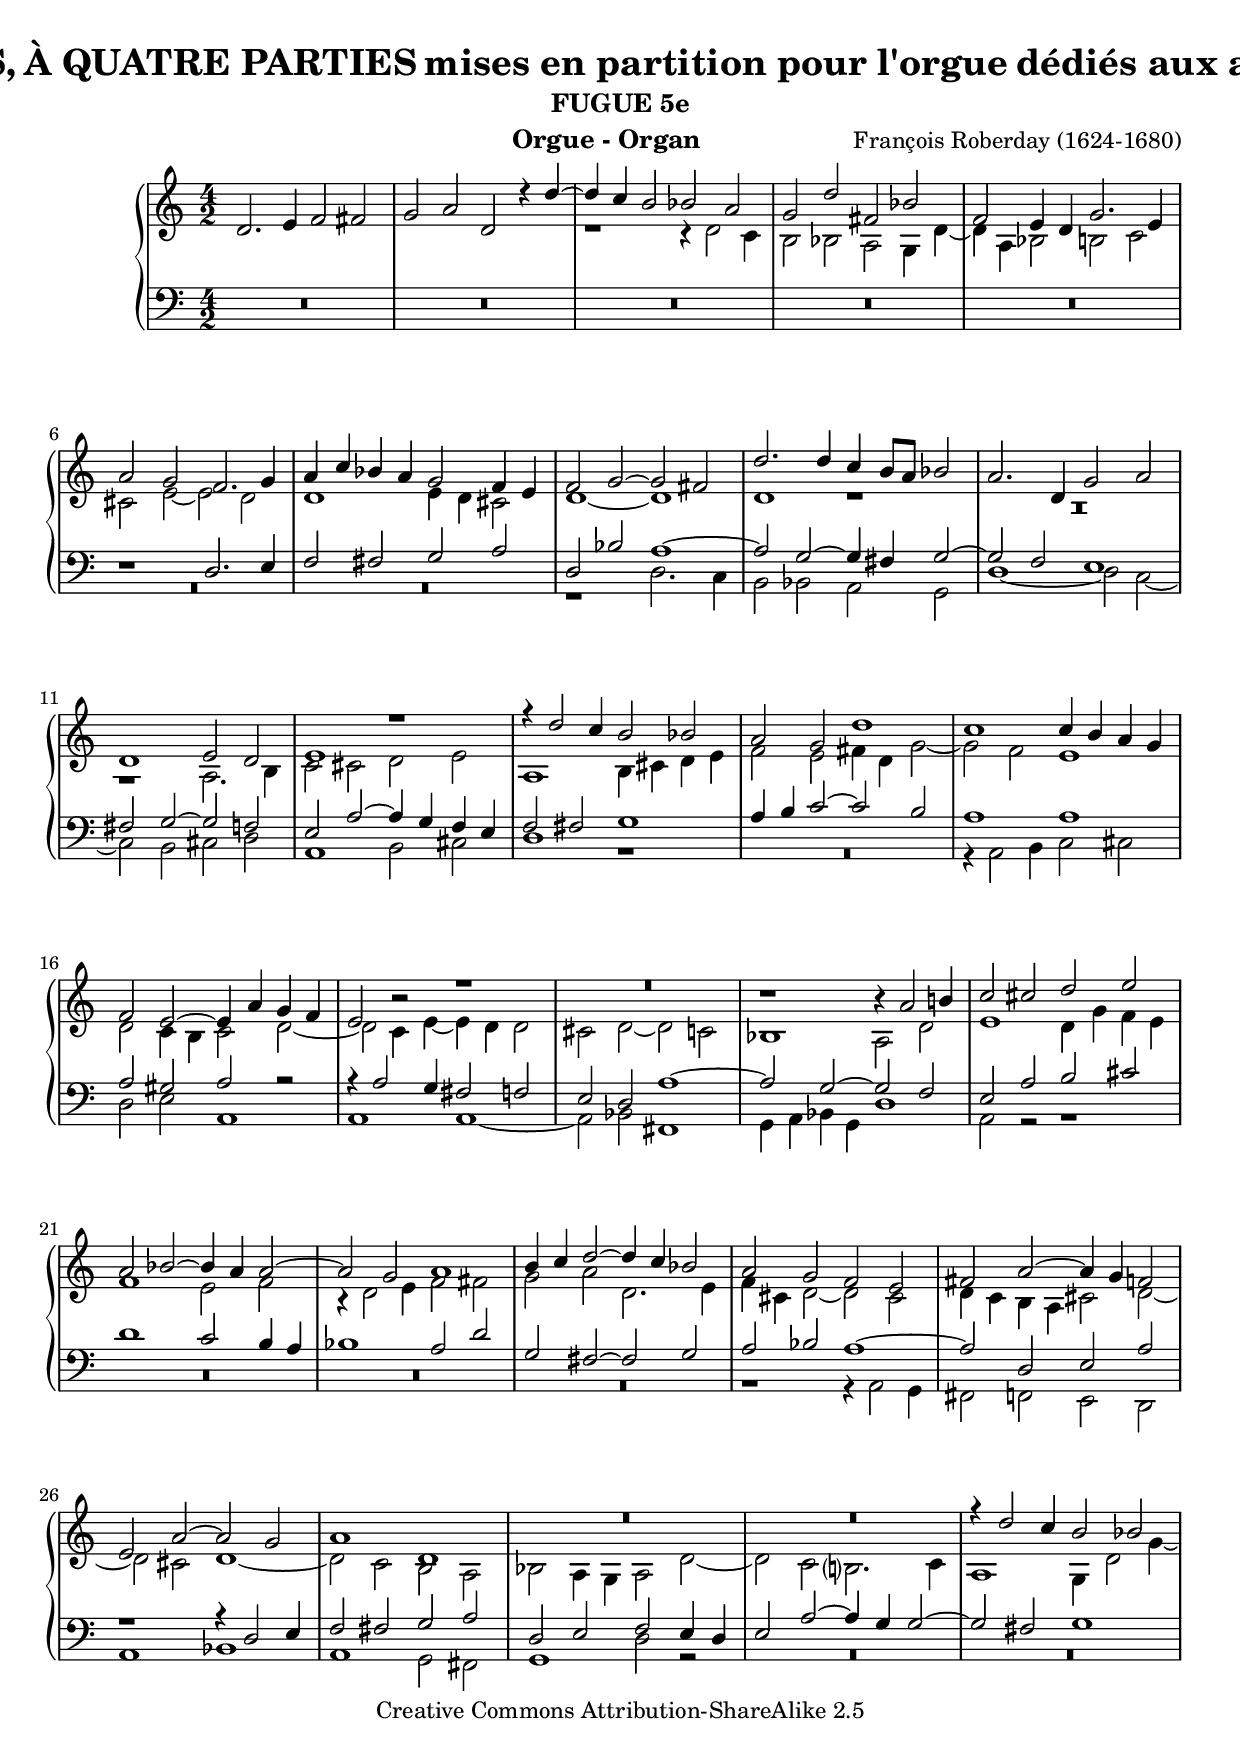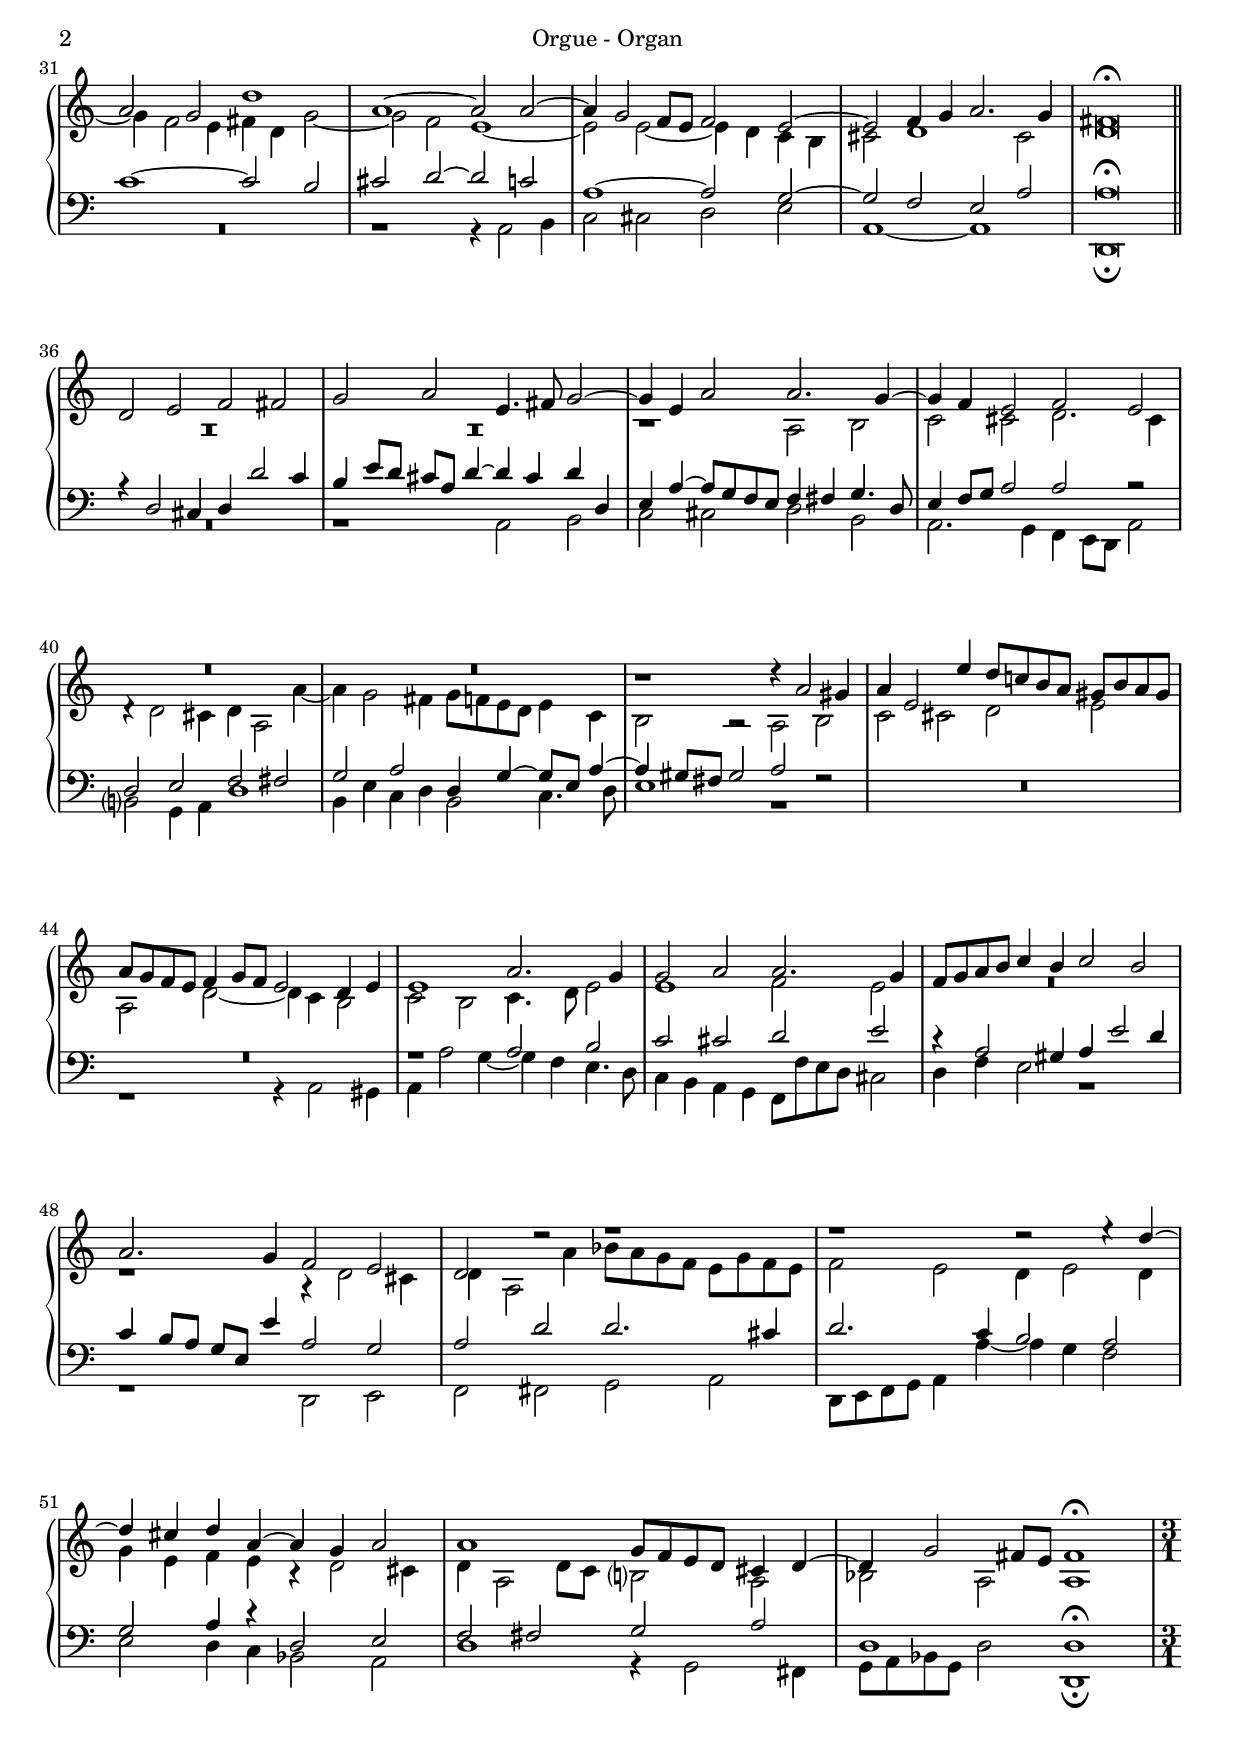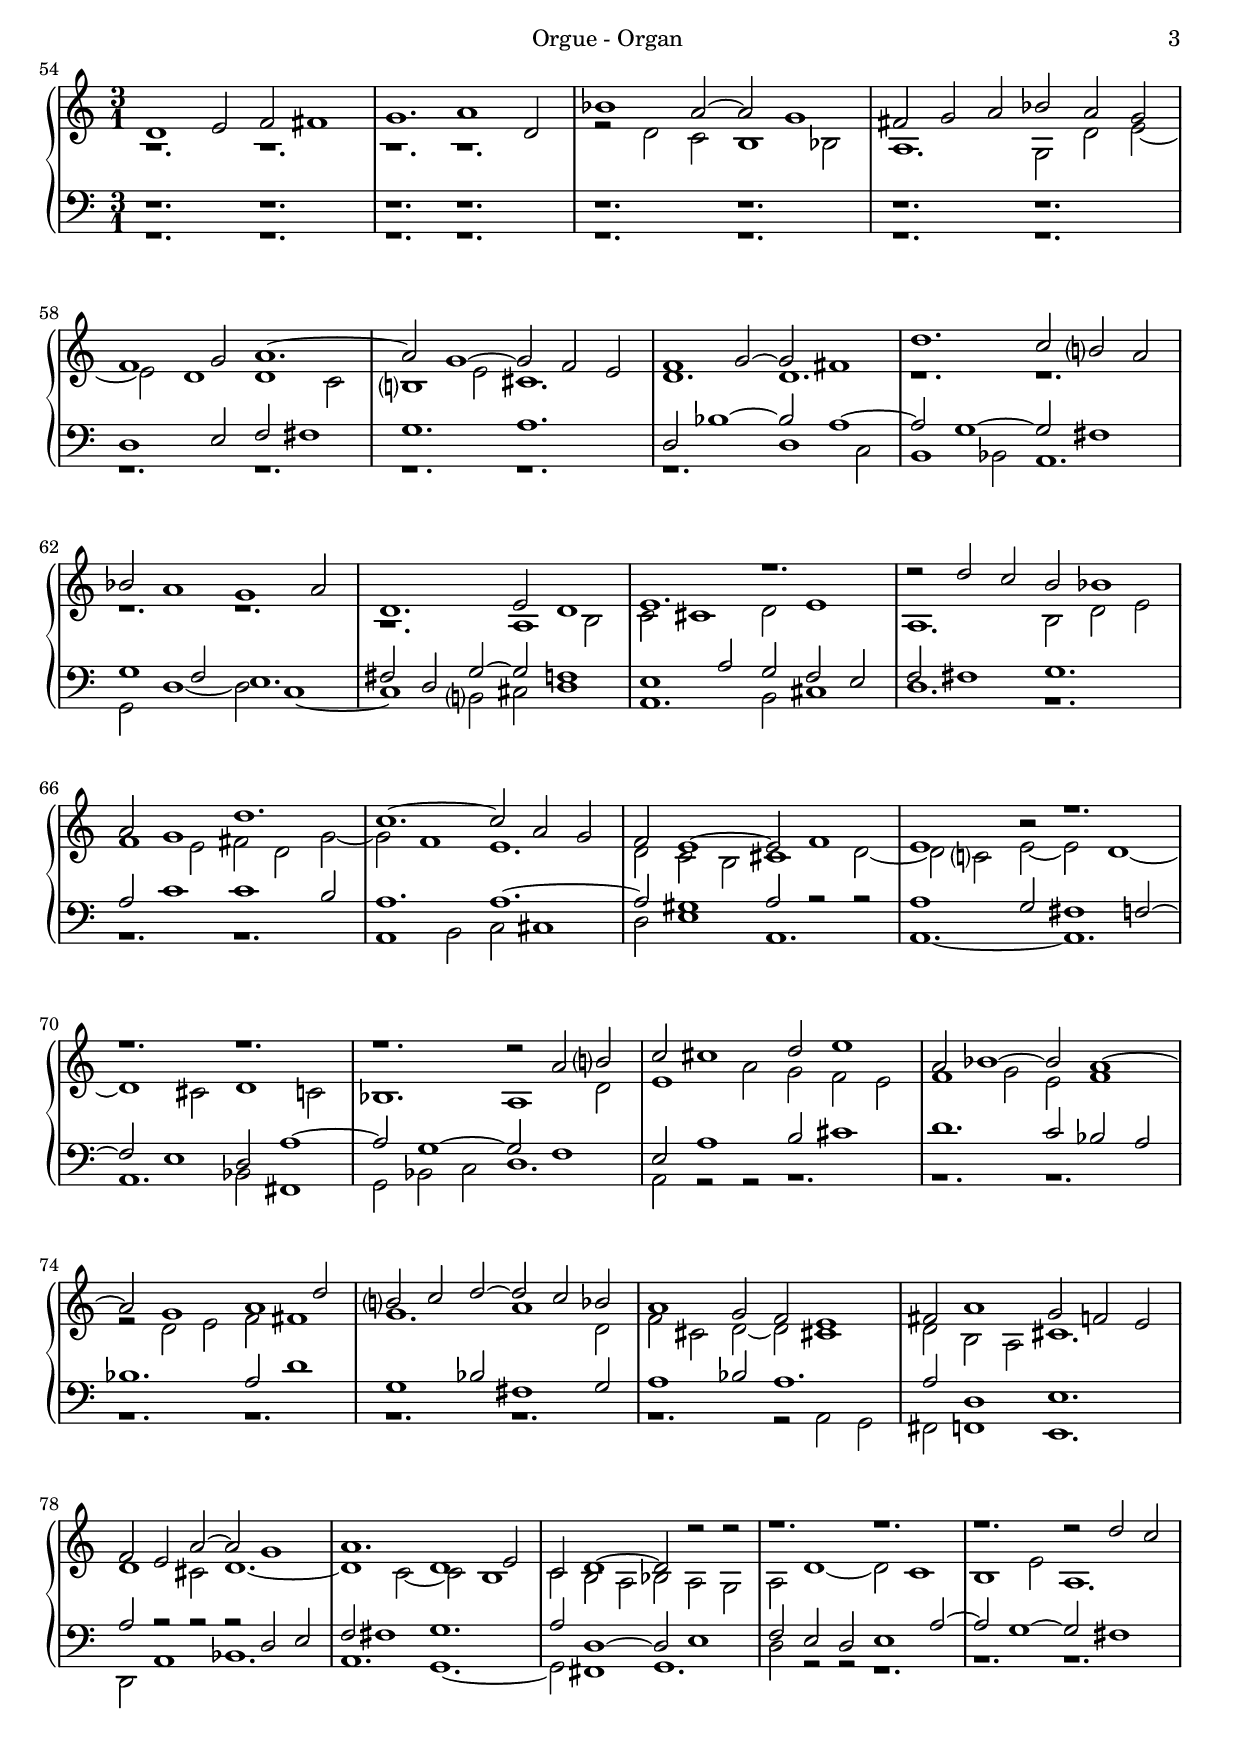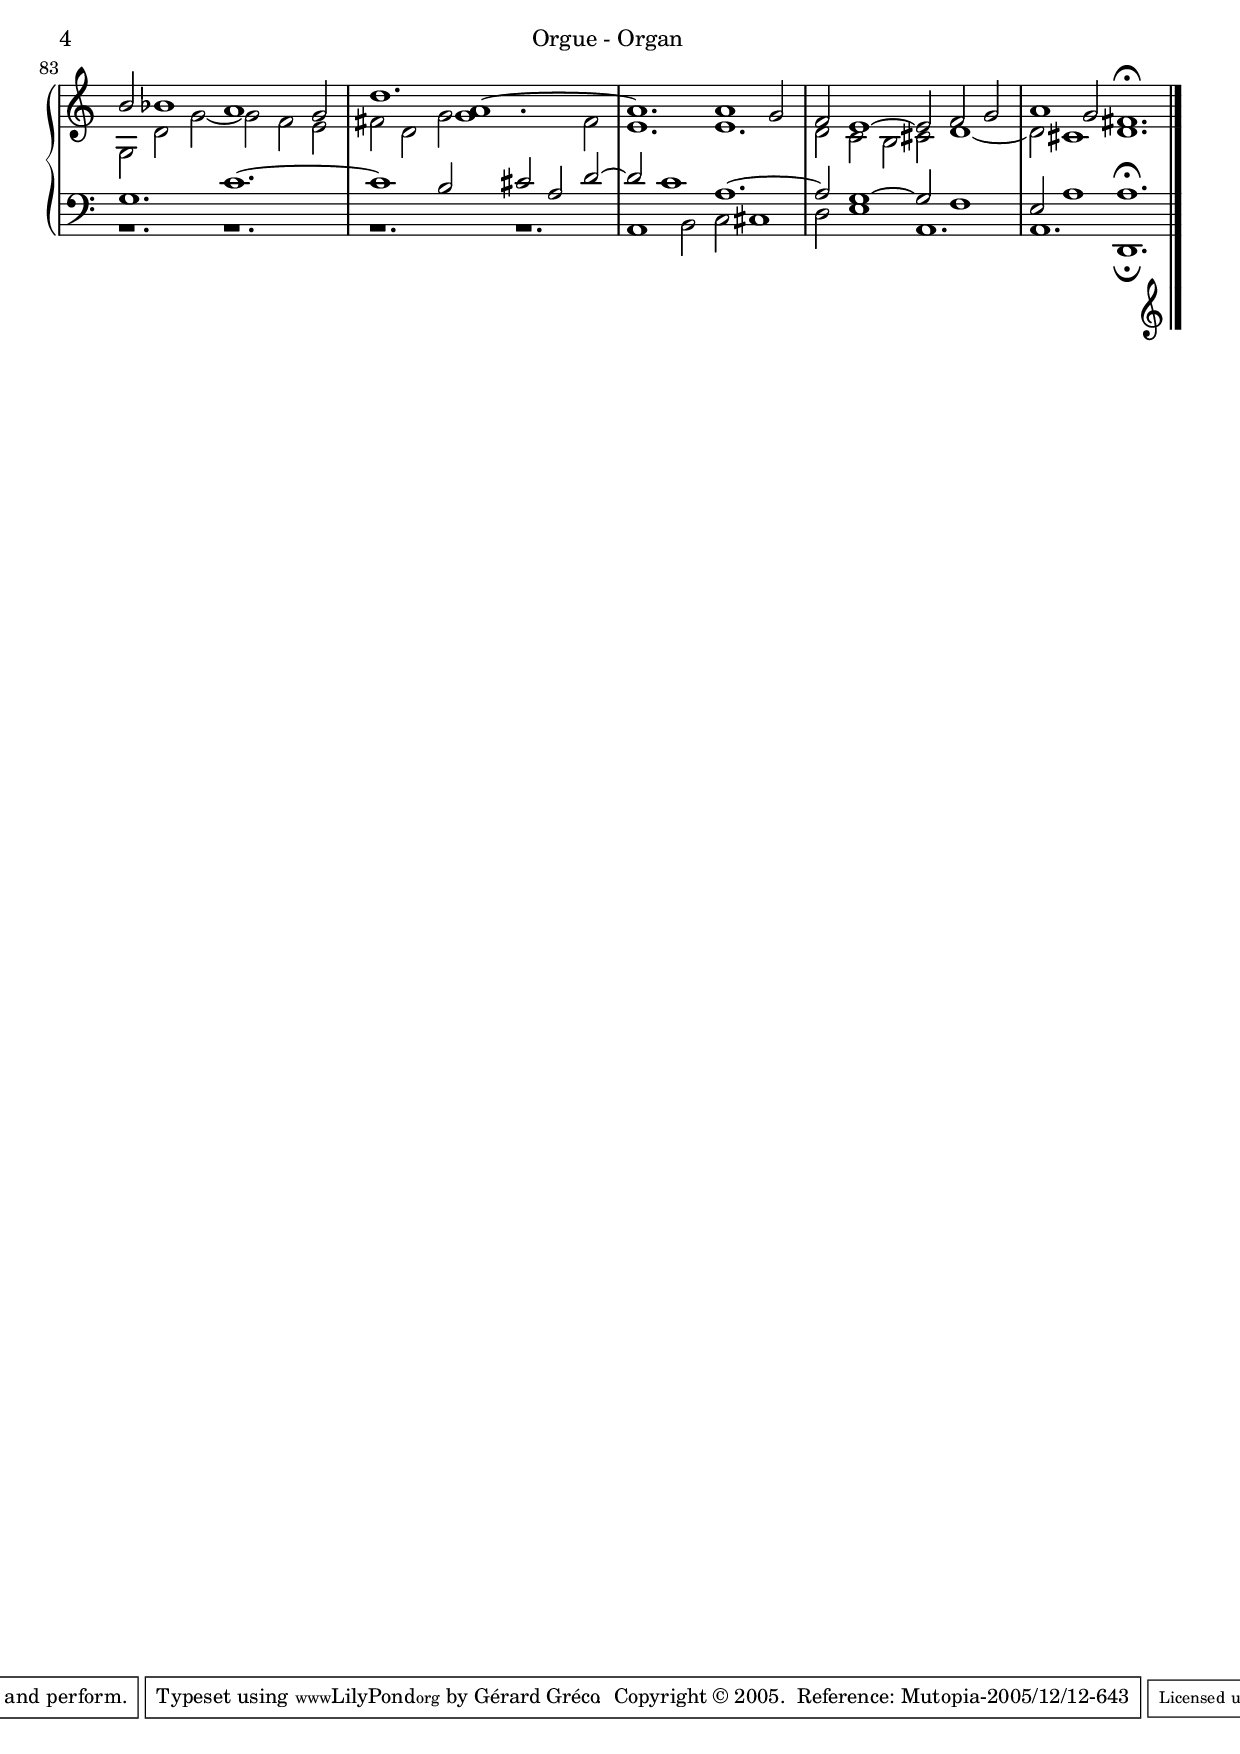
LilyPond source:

% -*- coding: utf-8 -*-
\version "2.6.3"
\include "italiano.ly" 

%% Version 2.0
%% Ralentissement du tempo à 50 à la ronde.

\header{
    title = \markup {\center-align { "FUGUES, ET CAPRICES," "À QUATRE PARTIES" "mises en partition pour l'orgue" "dédiés aux amateurs de la Musique" " "} }
    subtitle = "FUGUE 5e"
    piece = "" 
    instrument = \markup {\center-align { "Orgue - Organ" " " " "}}
    composer = "François Roberday (1624-1680)"
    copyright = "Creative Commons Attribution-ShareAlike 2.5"
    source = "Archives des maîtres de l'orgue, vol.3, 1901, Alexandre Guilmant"
    opus = ""
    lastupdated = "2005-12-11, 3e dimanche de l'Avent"
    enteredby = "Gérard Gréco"
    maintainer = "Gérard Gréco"
    
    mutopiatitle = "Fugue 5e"
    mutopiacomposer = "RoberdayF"
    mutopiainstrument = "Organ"
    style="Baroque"
    
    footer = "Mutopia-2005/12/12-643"
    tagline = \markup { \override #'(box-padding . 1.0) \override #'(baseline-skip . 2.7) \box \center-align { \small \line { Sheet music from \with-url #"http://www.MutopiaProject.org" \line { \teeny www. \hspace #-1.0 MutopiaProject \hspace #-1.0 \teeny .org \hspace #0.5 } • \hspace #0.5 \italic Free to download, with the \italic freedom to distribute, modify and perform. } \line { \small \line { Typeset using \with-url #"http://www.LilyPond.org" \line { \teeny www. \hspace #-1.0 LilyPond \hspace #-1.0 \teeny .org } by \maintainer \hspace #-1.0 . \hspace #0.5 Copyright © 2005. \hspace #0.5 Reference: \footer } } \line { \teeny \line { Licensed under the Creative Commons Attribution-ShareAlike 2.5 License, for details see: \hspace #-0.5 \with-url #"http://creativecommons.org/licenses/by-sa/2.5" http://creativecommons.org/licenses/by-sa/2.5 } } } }
}

global = {
  \key do \major
  \time 4/2
}

soprano =  \relative do' {
  \once \override Score.MetronomeMark #'transparent = ##t \tempo 1 = 50
    re2. mi4 fa2 fad2 
  | sol2 la2 re,2 re'4\rest re4 ~
  | re4 do4 si2 sib2 la2 
  | sol2 re'2 fad,2 sib2 
  | fa2 mi4 re4 sol2. mi4 
  % 6 :
  | la2 sol2 \once \override NoteColumn  #'force-hshift = #0.5 fa2. sol4 
  | la4 do4 sib4 la4 sol2 fa4 mi4 
  | fa2 sol2 ~ sol2 fad2 
  | re'2. re4 do4 si8 [ la8 ] sib2 
  | la2. re,4 sol2 la2 
  | re,1 mi2 re2 
  % 12 :
  | mi1 re'1\rest 
  | fa4\rest re2 do4 si2 sib2 
  | la2 sol2 re'1 
  | do1 do4 si4 la4 sol4
  | fa2 mi2 ~ mi4 la4 sol4 fa4 
  % 17 :
  | mi2 si'2\rest re1\rest 
  | \once \override MultiMeasureRest #'staff-position = #2 R\breve
  | si1\rest si4\rest la2 si!4 
  | do2 dod2 re2 mi2 
  % ---
  | la,2 sib2 ~ sib4 la4 la2 ~
  | la2 sol2 la1 
  | si4 do4 re2 ~ re4 do4 sib2 
  | la2 sol2 fa2 mi2 
  | fad2 la2 ~ la4 sol4 fa!2 
  | mi2 la2 ~ la2 sol2 
  | la1 re,1 
  % 28 :
  | \once \override MultiMeasureRest #'staff-position = #2 R\breve
  | \once \override MultiMeasureRest #'staff-position = #2 R\breve
  | fa'4\rest re2 do4 si2 sib2 
  | la2 sol2 re'1 
  | la1 ~ la2 la2 ~
  | la4 sol2 fa8 [ mi8 ] fa2 mi2 ~
  | mi2 fa4 sol4 la2. sol4 
  | fad\breve^\fermata  \bar "||" \break
  % --- reprise :
  | re2 mi2 fa2 fad2 
  | sol2 la2 mi4. fad8 sol2 ~
  | sol4 mi4 la2 la2. sol4 ~
  | sol4 fa4 mi2 fa2 mi2 
  % 40 :
  | \once \override MultiMeasureRest #'staff-position = #2 R\breve
  | \once \override MultiMeasureRest #'staff-position = #2 R\breve
  | si'1\rest re4\rest la2 sold4 
  | la4 mi2 mi'4 re8 [ do!8 si8 la8 ] sold8 [ si8 la8 sold8 ]
  % ---
  | la8 [ sol8 fa8 mi8 ] fa4 sol8 [ fa8 ] mi2 re4 mi4 
  | mi1 la2. sol4 
  | sol2 la2 la2. sol4 
  | fa8 [ sol8 la8 si8 ] do4 si4 do2 si2 
  | la2. sol4 fa2 mi2 
  | re2 re'2\rest re1\rest 
  | re1\rest re2\rest mi4\rest re4 ~
  | re4 dod4 re4 la4 ~ la4 sol4 la2 
  | la1 sol8 [ fa8 mi8 re8 ] dod4 re4 ~
  | re4 sol2 fad8 [ mi8 ] fad1^\fermata \break
  % passage en ternaire
  \once \override Score.MetronomeMark #'transparent = ##t \tempo 1. = 65
  | \time 3/1
  | re1 mi2 fa2 fad1 
  | sol1. la1 re,2 
  | sib'1 la2 ~ la2 sol1 
  | fad2 sol2 la2 sib2 la2 sol2 
  | fa1 sol2 la1. ~
  | la2 sol1 ~ sol2 fa2 mi2 
  | fa1 sol2 ~ sol2 fad1 
  | re'1. do2 si?2 la2 
  | sib2 la1 sol1 la2 
  | re,1. mi2 re1
  % 64 :
  | mi1. re'1.\rest 
  | re2\rest re2 do2 si2 sib1 
  | la2 sol1 re'1. 
  | do1. ~ do2 la2 sol2 
  | fa2 mi1 ~ mi2 fa1 
  | mi1 si'2\rest re1.\rest 
  | re1.\rest re1.\rest 
  | re1.\rest re2\rest la2 si?2 
  | do2 dod1 re2 mi1 
  | la,2 sib1 ~ sib2 la1 ~
  | la2 sol1 la1 re2 
  | si?2 do2 re2 ~ re2 do2 sib2 
  | la1 sol2 fa2 mi1 
  | fad2 la1 sol2 fa2 mi2 
  | fa2 mi2 la2 ~ la2 sol1 
  | la1. re,1 mi2 
  % 80 :
  | do2 re1 ~ re2 re'2\rest re2\rest 
  | re1.\rest re1.\rest 
  | re1.\rest re2\rest re2 do2 
  | si2 sib1 la1 sol2 
  % 84 :
  | re'1. \once \override NoteColumn  #'force-hshift = #-2.3 la1. ~
  | la1. la1 sol2 
  | fa2 mi1 ~ mi2 fa2 sol2 
  | la1 sol2 fad1.^\fermata
} 

alto = \relative do' {
    s1 s1
  | s1 s1
  | do1\rest r4 re2 do4 
  | si2 sib2 la2 sol4 re'4 ~
  | re4 la4 sib2 si2 do2 
  % 6 :
  | dod2 mi2 ~ \once \override NoteColumn  #'force-hshift = #-0.5 mi2 re2 
  | re1 mi4 re4 dod2 
  | re1 ~ re1 
  % 9 :
  | re1 do1\rest 
  |  \once \override MultiMeasureRest #'staff-position = #-8 R\breve
  | fa,1\rest la2. si4 
  | do2 dod2 re2 mi2 
  | la,1 si4 dod4 re4 mi4 
  | fa2 mi2 fad4 re4 sol2 ~
  | sol2 fa2 mi1
  | re2 do4 si4 do2 re2 ~
  | re2 do4 mi4 ~ mi4 re4 re2 
  | dod2 re2 ~ re2 do2 
  | sib1 la2 re2 
  | mi1 re4 sol4 fa4 mi4
  % --- 
  | fa1 mi2 fa2 
  | r4 re2 mi4 fa2 fad2 
  | sol2 la2 re,2. mi4
  | fa4 dod4 re2 ~ re2 dod2 
  | re4 do4 si4 la4 dod2 re2 ~
  | re2 dod2 re1 ~ 
  | re2 do2 si2 la2
  | sib2 la4 sol4 la2 re2 ~
  | re2 do2 si?2. do4 
  | la1 sol4 re'2 sol4 ~
  | sol4 fa2 mi4 fad4 re4 sol2 ~
  | sol2 fa2 mi1 ~
  | mi2 mi2 ~ mi4 re4 do4 si4 
  | dod2 re1 dod2 
  | re\breve
  % --- reprise
  | \once \override MultiMeasureRest #'staff-position = #-9 R\breve
  | \once \override MultiMeasureRest #'staff-position = #-9 R\breve
  | la1\rest la2 si2 
  | do2 dod2 re2. dod4 
  | re4\rest re2 dod4 re4 la2 la'4 ~
  | la4 sol2 fad4 sol8 [ fa8 mi8 re8 ] mi4 do4 
  | si2 la2\rest la2 si2 
  | do2 dod2 re2 mi2
  % --- 
  | la,2 re2 ~ re4 do4 si2 
  | do2 si2 do4. re8 mi2 
  | mi1 fa2 mi2 
  % 47 :
  | \once \override MultiMeasureRest #'staff-position = #-4 R\breve
  | r1 la,4\rest re2 dod4 
  | re4 la2 la'4 sib8 [ la8 sol8 fa8 ] mi8 [ sol8 fa8 mi8 ]
  | fa2 mi2 re4 mi2 re4 
  | sol4 mi4 fa4 mi4 r4 re2 dod4 
  | re4 la2 re8 [ do8 ] si?2 la2 
  | sib2 la2 la1 
  % passage en ternaire
  | sol1.\rest sol1.\rest
  | sol1.\rest sol1.\rest
  | r2 re'2 do2 si1 sib2 
  | la1. sol2 re'2 mi2 ~
  | mi2 re1 re1 do2 
  | si?1 mi2 dod1. 
  | re1. re1. 
  | do1.\rest do1.\rest 
  | do1.\rest do1.\rest 
  | sol1.\rest la1 si2 
  | do2 dod1 re2 mi1 
  | la,1. si2 re2 mi2 
  % ---
  | fa1 mi2 fad2 re2 sol2 ~
  | sol2 fa1 mi1. 
  | re2 do2 si2 dod1 re2 ~
  | re2 do?2 mi2 ~ mi2 re1 ~
  | re1 dod2 re1 do2 
  | sib1. la1 re2 
  | mi1 la2 sol2 fa2 mi2 
  | fa1 sol2 mi2 fa1 
  | mi2\rest re2 mi2 fa2 fad1 
  | sol1. la1 re,2 
  | fa2 dod2 re2 ~ re2 dod!1
  | re2 si2 la2 dod1. 
  | re1 dod2 re1. ~
  % 79 :
  | re1 do2 ~ \once \override NoteColumn  #'force-hshift = #0.5 do2 si1 
  | do2 si2 la2 sib2 la2 sol2 
  | la2 re1 ~ re2 do1 
  | si1 mi2 la,1. 
  | sol2 re'2 sol2 ~ sol2 fa2 mi2 
  % 84 :
  | fad2 re2 sol2 \once \override NoteColumn  #'force-hshift = #-3 sol1 fad2 
  | mi1. mi1. 
  | re2 do2 si2 dod2 re1 ~
  | re2 dod1 re1. 
}

tenor = \relative do {
  s\breve
  s\breve
  s\breve
  s\breve
  s\breve
  % 6 :
  re1\rest re2. mi4 
  fa2 fad2 sol2 la2 
  re,2 sib'2 la1 ~
  la2 sol2 ~ sol4 fad4 sol2 ~
  sol2 fa2 mi1 
  fad2 sol2 ~ sol2 fa2 
  mi2 la2 ~ la4 sol4 fa4 mi4 
  fa2 fad2 sol1 
  la4 si4 do2 ~ do2 si2
  la1 la1 
  la2 sold2 la2 r2 
  % 17 :
  la4\rest la2 sol4 fad2 fa2 
  mi2 re2 la'1 ~
  la2 sol2 ~ sol2 fa2 
  mi2 la2 si2 dod2
  % --- 
  re1 do2 si4 la4 
  sib1 la2 re2 
  sol,2 fad2 ~ fad2 sol2 
  la2 sib2 la1 ~
  la2 re,2 mi2 la2 
  % 26 :
  fa1\rest la4\rest re,2 mi4 
  fa2 fad2 sol2 la2 
  re,2 mi2 fa2 mi4 re4 
  mi2 la2 ~ la4 sol4 sol2 ~
  sol2 fad2 sol1 
  do1 ~ do2 si2 
  dod2 re2 ~ re2 do2 
  la1 ~ la2 sol2 ~
  sol2 fa2 mi2 la2 
  \once\override Script #'padding = # 1 la\breve^\fermata
  % --- reprise
  r4 re,2 dod4 re4 re'2 do4 
  si4 mi8 [ re8 ] dod8 [ la8 ] re4 ~ re4 dod4 re4 re,4 
  mi4 la4 ~ la8 [ sol8 fa8 mi8 ] fa4 fad4 sol4. re8 
  % 39 :
  mi4 fa8 [ sol8 ] la2 la2 la2\rest 
  re,2 mi2 fa2 fad2 
  sol2 la2 re,4 sol4 ~ sol8 [ mi8 ] la4 ~
  % 42 :
  la4 sold8 [ fad8 ] sold2 la2 fa2\rest 
  s\breve
  % ---
  \override MultiMeasureRest #'staff-position = #2 R\breve
  r1 la2 si2 
  do2 dod2 re2 mi2 
  r4 la,2 sold4 la4 mi'2 re4 
  do4 si8 [ la8 ] sol8 [ mi8 ] mi'4 la,2 sol2 
  la2 re2 re2. dod4 
  re2. do4 si2 la2 
  sol2 la4 r4 re,2 mi2 
  fa2 fad2 sol2 la2 
  re,1 re1^\fermata
  % --- passage en ternaire
  % 54 :
  re1.\rest re1.\rest 
  re1.\rest re1.\rest
  re1.\rest re1.\rest 
  re1.\rest re1.\rest
  re1 mi2 fa2 fad1 
  sol1. la1. 
  re,2 sib'1 ~ sib2 la1 ~
  la2 sol1 ~ sol2 fad1 
  sol1 fa2 mi1. 
  fad2 re2 sol2 ~ sol2 fa1 
  mi1 la2 sol2 fa2 mi2 
  fa2 fad1 sol1. 
  la2 do1 do1 si2 
  la1. la1. ~ 
  la2 sold1 la2 r2 r2 
  la1 sol2 fad1 fa2 ~
  fa2 mi1 re2 la'1 ~
  la2 sol1 ~ sol2 fa1 
  mi2 la1 si2 dod1 
  re1. do2 sib2 la2 
  sib1. la2 re1 
  sol,1 sib2 fad1 sol2 
  la1 sib2 la1. 
  la2 re,1 mi1. 
  % 78 :
  la2 la2\rest la2\rest la2\rest re,2 mi2 
  fa2 fad1 sol1. 
  la2 re,1 ~ re2 mi1 
  fa2 mi2 re2 mi1 la2 ~
  la2 sol1 ~ sol2 fad1 
  sol1. do1. ~
  % 84 :
  do1 si2 dod2 la2 re2 ~
  re2 do1 la1. ~
  la2 sol1 ~ sol2 fa1 
  mi2 la1 \once\override Script #'padding = # 1 la1.^\fermata 
}

basse = \relative do {
  %override MultiMeasureRest #'staff-position = #-2 
  \override MultiMeasureRest #'staff-position = #0 R\breve
  R\breve 
  R\breve
  R\breve 
  R\breve
  \override MultiMeasureRest #'staff-position = #-4 R\breve
  R\breve
  r1 re2. do4 
  si2 sib2 la2 sol2 
  re'1 ~ re2 do2 ~
  do2 si2 dod2 re2 
  la1 si2 dod2 
  % 13 :
  re1 sol,1\rest 
  R\breve
  sol4\rest la2 si4 do2 dod2 
  re2 mi2 la,1 
  la1 la1 ~
  la2 sib2 fad1 
  sol4 la4 sib4 sol4 re'1 
  % 20 :
  la2 sol2\rest sol1\rest 
  \override MultiMeasureRest #'staff-position = #-2 R\breve
  R\breve
  \override MultiMeasureRest #'staff-position = #-4 R\breve
  % 24 :
  sol1\rest sol4\rest la2 sol4 
  fad2 fa2 mi2 re2 
  % 26 : 
  la'1 sib1 
  la1 sol2 fad2 
  sol1 re'2 r2 
  R\breve
  R\breve
  R\breve
  % 32 :
  sol,1\rest sol4\rest la2 si4 
  do2 dod2 re2 mi2 
  la,1 ~ la1 
  \once\override Script #'padding = # 1  re,\breve_\fermata 
  % -- reprise :
  R\breve
  sol1\rest la2 si2 
  do2 dod2 re2 si2 
  la2. sol4 fa4 mi8 [ re8 ] la'2 
  si?2 sol4 la4 re1 
  si4 mi4 do4 re4 si2 do4. re8 
  mi1 sol,1\rest 
  \override MultiMeasureRest #'staff-position = #0 R\breve
  r1 r4 la2 sold4 
  la4 la'2 sol4 ~ sol4 fa4 mi4. re8 
  do4 si4 la4 sol4 fa8 [ fa'8 mi8 re8 ] dod2 
  re4 fa4 mi2 sol,1\rest 
  mi1\rest re2 mi2 
  fa2 fad2 sol2 la2 
  re,8 [ mi8 fa8 sol8 ] la4 la'4 ~ la4 sol4 fa2 
  mi2 re4 do4 sib2 la2 
  re1 r4 sol,2 fad4 
  sol8 [ la8 sib8 sol8 ] re'2 re,1_\fermata
  % --- passage en ternaire
  r1. r1. 
  r1. r1.
  r1. r1. 
  r1. r1.
  mi1.\rest mi1.\rest 
  mi1.\rest mi1.\rest
  mi1.\rest re'1 do2 
  si1 sib2 la1. 
  sol2 re'1 ~ re2 do1 ~
  do1 si?2 dod2 re1 
  la1. si2 dod1 
  re1. sol,1.\rest 
  sol1.\rest sol1.\rest 
  la1 si2 do2 dod1 
  re2 mi1 la,1. 
  la1. ~ la1. 
  la1. sib2 fad1 
  sol2 sib2 do2 re1. 
  la2 sol2\rest sol2\rest sol1.\rest 
  sol1.\rest sol1.\rest 
  sol1.\rest sol1.\rest 
  sol1.\rest sol1.\rest 
  sol1.\rest sol2\rest la2 sol2 
  fad2 fa1 mi1. 
  re2 la'1 sib1. 
  la1. sol1. ~
  sol2 fad1 sol1. 
  re'2 r2 r2 r1.
  sol,1.\rest sol1.\rest 
  sol1.\rest sol1.\rest 
  sol1.\rest sol1.\rest 
  la1 si2 do2 dod1 
  re2 mi1 la,1. 
  la1. \once\override Script #'padding = # 1 re,1._\fermata
}

\score {
  {
   \context PianoStaff <<
     \context Staff = "dessus" <<
       \global
       \clef violin 
	\set Staff.midiInstrument = "church organ"
	\context Voice = "soprano" {\voiceOne \soprano}
	\context Voice = "alto" {\voiceTwo \alto}
     >>
     \context Staff = "basse" <<
       \global    
       \clef bass
       \set Staff.midiInstrument = "church organ"
	\context Voice = "tenor" {\voiceOne \tenor} 
	\context Voice = "basse" {\voiceTwo \basse}
     >>
   >>
   \bar "|."
 }
  \layout { }
  \midi{ \tempo 1 = 50  }
}

